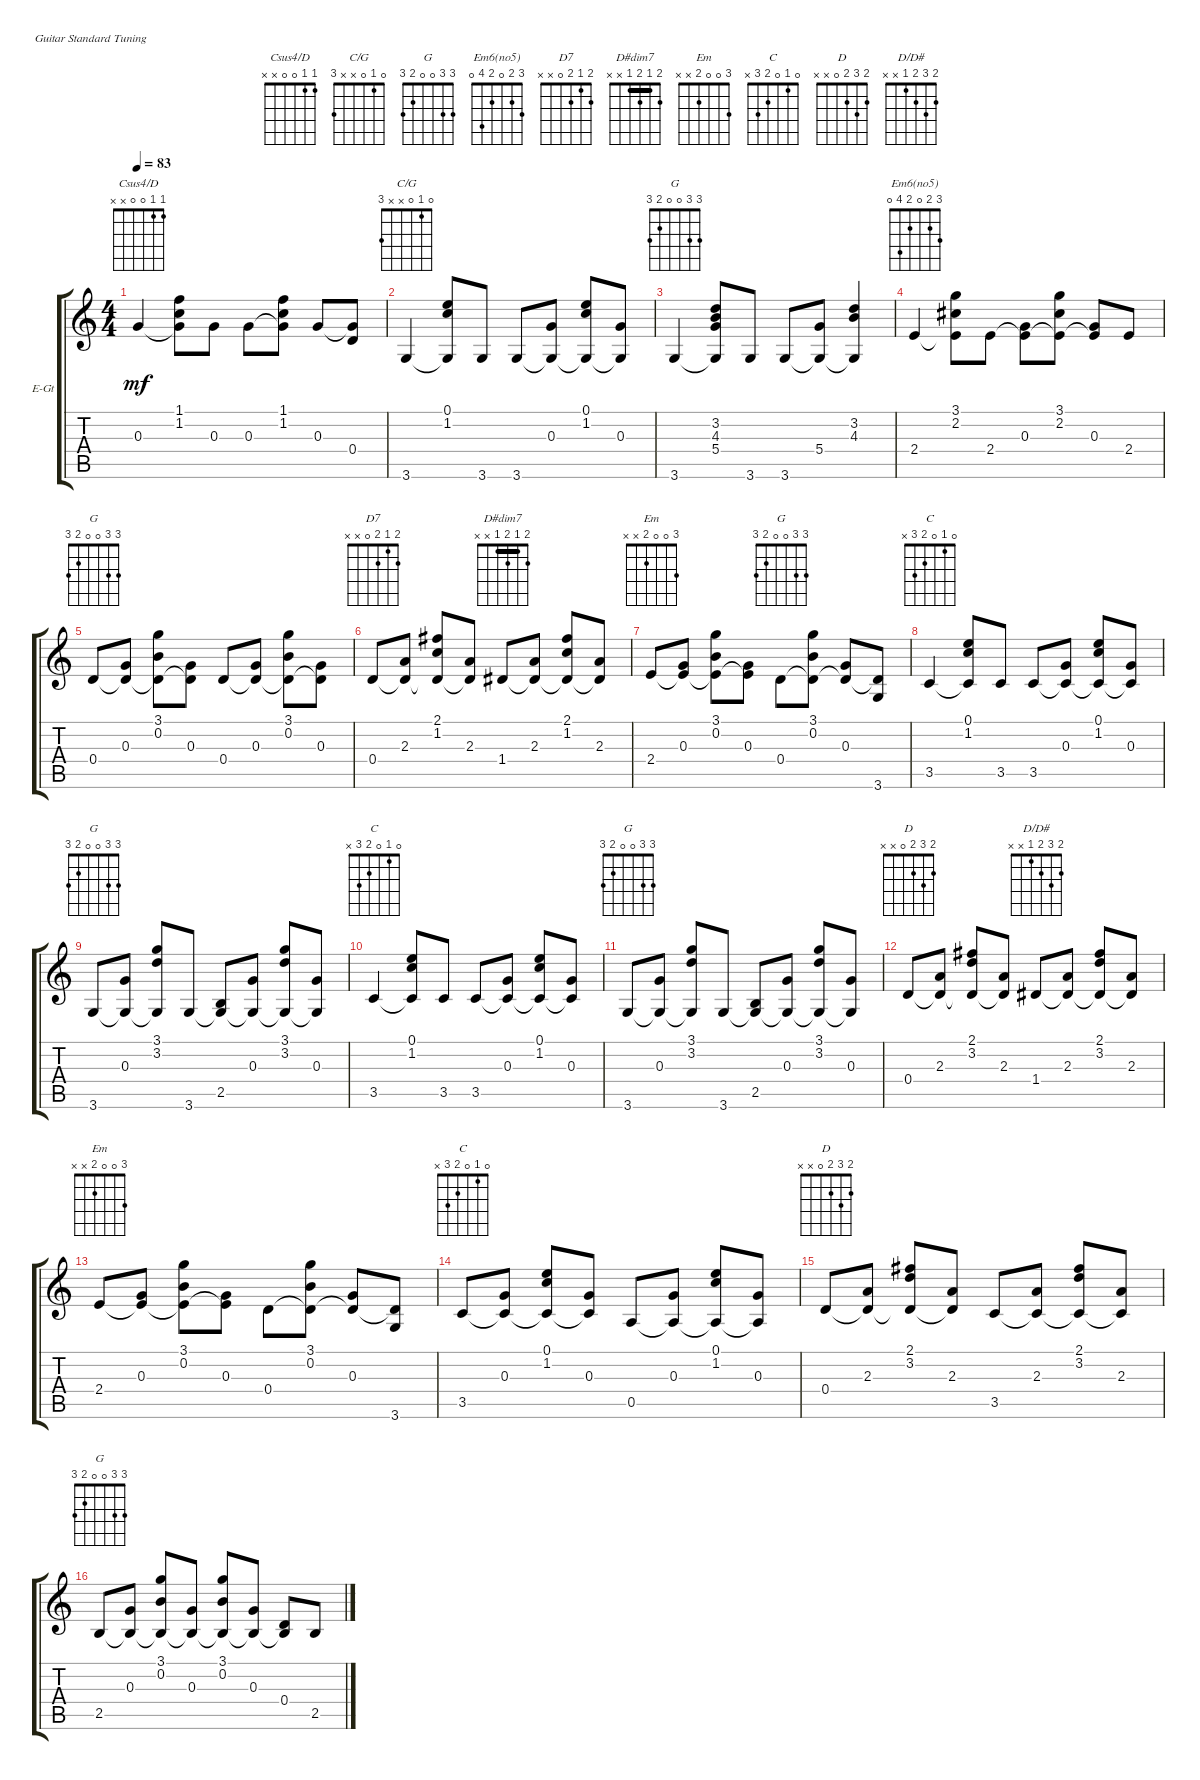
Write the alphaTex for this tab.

\bracketExtendMode groupsimilarinstruments
\firstSystemTrackNameOrientation horizontal
\otherSystemsTrackNameOrientation horizontal
\chordDiagramsInScore
\track ("Electric Guitar" "E-Gt") {instrument electricguitarclean}
\staff {score tabs}
\tuning (E4 B3 G3 D3 A2 E2)
\chord ("Csus4/D" 1 1 0 0 x x)
\chord ("C/G" 0 1 0 x x 3)
\chord ("G" 3 3 4 5 5 3) {barre (3 3)}
\chord ("Em6(no5)" 3 2 0 2 4 0)
\chord ("G" 3 0 0 0 2 3)
\chord ("D7" 2 1 2 0 x x)
\chord ("D#dim7" 2 1 2 1 x x) {barre 1}
\chord ("Em" 3 0 0 2 x x)
\chord ("C" 0 1 0 2 3 x)
\chord ("G" 3 3 0 0 2 3)
\chord ("D" 2 3 2 0 x x)
\chord ("D/D#" 2 3 2 1 x x)
\ts (4 4)
\tempo 83
\clef g2
\scale
0.254237
\ks c
0.3.4{ch "Csus4/D" dy mf} (1.1 1.2 0.3{t}).8 0.3.8 0.3.8 (1.1 1.2 0.3{t}).8 0.3.8 (0.4 0.3{t}).8 |
\scale
0.254237 3.6.4{ch "C/G"} (0.1 1.2 3.6{t}).8 3.6.8 3.6.8 (0.3 3.6{t}).8 (0.1 1.2 3.6{t}).8 (0.3 3.6{t}).8 |
\scale
0.237288 3.6.4{ch "G"} (3.2 4.3 5.4 3.6{t}).8 3.6.8 3.6.8 (5.4 3.6{t}).8 (3.2 4.3 3.6{t}).4 |
\scale
0.254237 2.4.4{ch "Em6(no5)"} (3.1 2.2 2.4{t}).8 2.4.8 (0.3 2.4{t}).8 (3.1 2.2 2.4{t}).8 (0.3 2.4{t}).8 2.4.8 |
\scale
0.233918 0.4.8{ch "G"} (0.3 0.4{t}).8 (3.1 0.2 0.4{t}).8 (0.3 0.4{t}).8 0.4.8 (0.3 0.4{t}).8 (3.1 0.2 0.4{t}).8 (0.3 0.4{t}).8 |
\scale
0.312865 0.4.8{ch "D7"} (2.3 0.4{t}).8 (2.1 1.2 0.4{t}).8 (2.3 0.4{t}).8 1.4.8{ch "D#dim7"} (2.3 1.4{t}).8 (2.1 1.2 1.4{t}).8 (2.3 1.4{t}).8 |
\scale
0.233918 2.4.8{ch "Em"} (0.3 2.4{t}).8 (3.1 0.2 2.4{t}).8 (0.3 2.4{t}).8 0.4.8{ch "G"} (3.1 0.2 0.4{t}).8 (0.3 0.4{t}).8 (3.6 0.4{t}).8 |
\scale
0.219298 3.5.4{ch "C"} (0.1 1.2 3.5{t}).8 3.5.8 3.5.8 (0.3 3.5{t}).8 (0.1 1.2 3.5{t}).8 (0.3 3.5{t}).8 |
\scale
0.233918 3.6.8{ch "G"} (0.3 3.6{t}).8 (3.1 3.2 3.6{t}).8 3.6.8 (2.5 3.6{t}).8 (0.3 3.6{t}).8 (3.1 3.2 3.6{t}).8 (0.3 3.6{t}).8 |
\scale
0.219298 3.5.4{ch "C"} (0.1 1.2 3.5{t}).8 3.5.8 3.5.8 (0.3 3.5{t}).8 (0.1 1.2 3.5{t}).8 (0.3 3.5{t}).8 |
\scale
0.233918 3.6.8{ch "G"} (0.3 3.6{t}).8 (3.1 3.2 3.6{t}).8 3.6.8 (2.5 3.6{t}).8 (0.3 3.6{t}).8 (3.1 3.2 3.6{t}).8 (0.3 3.6{t}).8 |
\scale
0.312865 0.4.8{ch "D"} (2.3 0.4{t}).8 (2.1 3.2 0.4{t}).8 (2.3 0.4{t}).8 1.4.8{ch "D/D#"} (2.3 1.4{t}).8 (2.1 3.2 1.4{t}).8 (2.3 1.4{t}).8 |
\scale
0.230548 2.4.8{ch "Em"} (0.3 2.4{t}).8 (3.1 0.2 2.4{t}).8 (0.3 2.4{t}).8 0.4.8 (3.1 0.2 0.4{t}).8 (0.3 0.4{t}).8 (3.6 0.4{t}).8 |
\scale
0.230548 3.5.8{ch "C"} (0.3 3.5{t}).8 (0.1 1.2 3.5{t}).8 (0.3 3.5{t}).8 0.5.8 (0.3 0.5{t}).8 (0.1 1.2 0.5{t}).8 (0.3 0.5{t}).8 |
\scale
0.308357 0.4.8{ch "D"} (2.3 0.4{t}).8 (2.1 3.2 0.4{t}).8 (2.3 0.4{t}).8 3.5.8 (2.3 3.5{t}).8 (2.1 3.2 3.5{t}).8 (2.3 3.5{t}).8 |
\scale
0.230548 2.5.8{ch "G"} (0.3 2.5{t}).8 (3.1 0.2 2.5{t}).8 (0.3 2.5{t}).8 (3.1 0.2 2.5{t}).8 (0.3 2.5{t}).8 (0.4 2.5{t}).8 2.5.8
